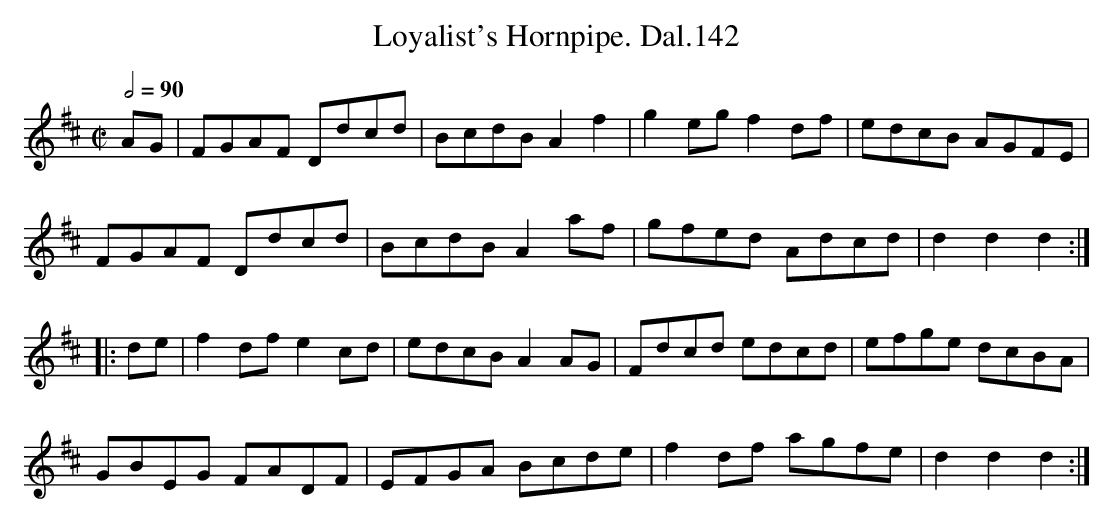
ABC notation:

X:1
T:Loyalist's Hornpipe. Dal.142
M:C|
L:1/8
Q:1/2=90
K:D
AG|FGAF Ddcd|BcdB A2 f2|g2eg f2df|edcB AGFE|
FGAF Ddcd|BcdB A2 af|gfed Adcd|d2d2d2:|
|:de|f2df e2cd|edcB A2AG|Fdcd edcd|efge dcBA|
GBEG FADF|EFGA Bcde|f2df agfe|d2d2d2:|
